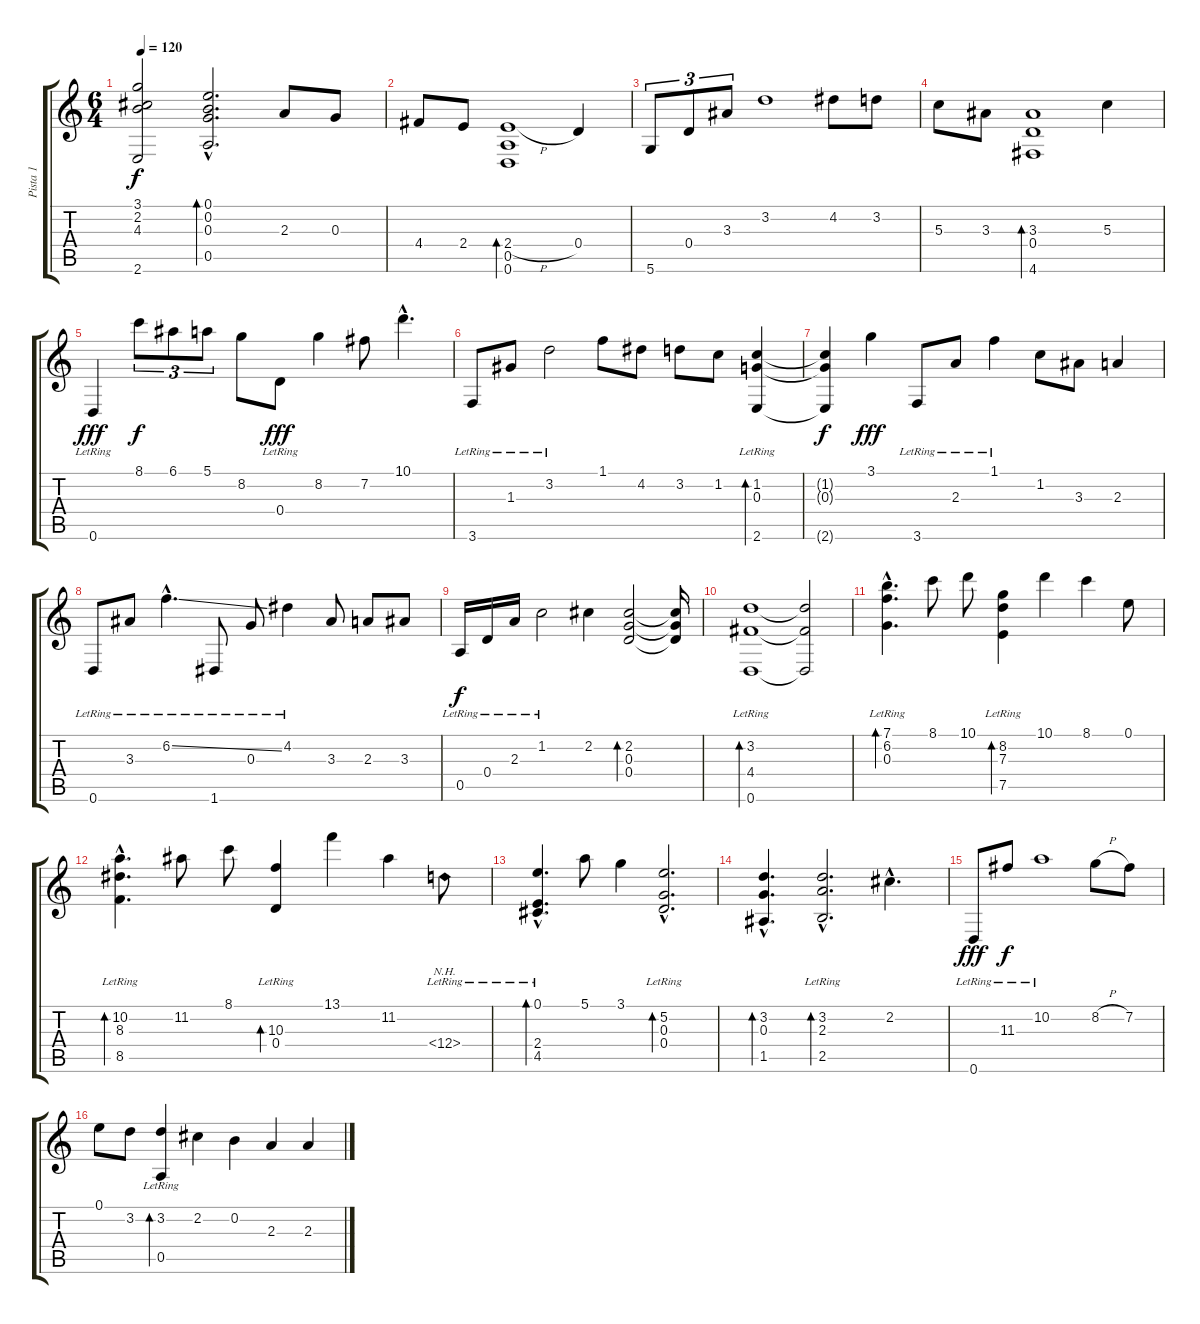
\track ("Pista 1" "Pista 1") {instrument acousticguitarnylon}
\staff {score tabs}
\tuning (E4 B3 G3 D3 A2 D2) {hide}
\ts (6 4)
\tempo 120
\clef g2
\ks c
(3.1{t} 2.2{t} 4.3{t} 2.6{t}).2{dy f} (0.1{hac} 0.2{hac} 0.3{hac} 0.5{hac}).2{d bd 480} 2.3.8 0.3.8 |
4.4.8 2.4.8 (2.4{h} 0.5 0.6).1{bd 480} 0.4.4 |
5.6.8{tu (3 2)} 0.4.8{tu (3 2)} 3.3.8{tu (3 2)} 3.2.1 4.2.8 3.2.8 |
5.3.8 3.3.8 (3.3 0.4 4.6).1{bd 480} 5.3.4 |
0.6{lr}.4{dy fff} 8.1.8{tu (3 2) dy f} 6.1.8{tu (3 2)} 5.1.8{tu (3 2)} 8.2.8 0.4{lr}.8{dy fff} 8.2.4 7.2.8 10.1{hac}.4{d} |
3.6{lr}.8 1.3{lr}.8 3.2{lr}.2 1.1.8 4.2.8 3.2.8 1.2.8 (1.2{lr} 0.3{lr} 2.6{lr}).4{bd 480} |
(1.2{t} 0.3{t} 2.6{t}).4{dy f} 3.1.4{dy fff} 3.6{lr}.8 2.3{lr}.8 1.1{lr}.4 1.2.8 3.3.8 2.3.4 |
0.6{lr}.8 3.3{lr}.8 6.2{ss hac lr}.4{d} 1.6{lr}.8 0.3{lr}.8 4.2{lr}.4 3.3.8 2.3.8 3.3.8 |
0.5{lr}.16{dy f} 0.4{lr}.16 2.3{lr}.16 1.2{lr}.2 2.2.4 (2.2 0.3 0.4).2{bd 480} (2.2{t} 0.3{t} 0.4{t}).16 |
(3.2{lr} 4.4{lr} 0.6{lr}).1{bd 480} (3.2{t} 4.4{t} 0.6{t}).2 |
(7.1{hac lr} 6.2{hac lr} 0.3{hac}).4{d bd 480} 8.1.8 10.1.8 (8.2{lr} 7.3{lr} 7.5{lr}).4{bd 480} 10.1.4 8.1.4 0.1.8 |
(10.2{hac lr} 8.3{hac lr} 8.5{hac lr}).4{d bd 480} 11.2.8 8.1.8 (10.3{lr} 0.4{lr}).4{bd 480} 13.1.4 11.2.4 12.4{nh lr}.8 |
(0.1{hac lr} 2.4{hac lr} 4.5{hac lr}).4{d bd 480} 5.1.8 3.1.4 (5.2{hac lr} 0.3{hac lr} 0.4{hac lr}).2{d bd 480} |
(3.2{hac} 0.3{hac} 1.5{hac}).4{d bd 480} (3.2{hac lr} 2.3{hac lr} 2.5{hac lr}).2{d bd 480} 2.2{hac}.4{d} |
0.6{lr}.8{dy fff} 11.3{lr}.8{dy f} 10.2{lr}.1 8.2{h}.8 7.2.8 |
0.1.8 3.2.8 (3.2 0.5{lr}).4{bd 480} 2.2.4 0.2.4 2.3.4 2.3.4
